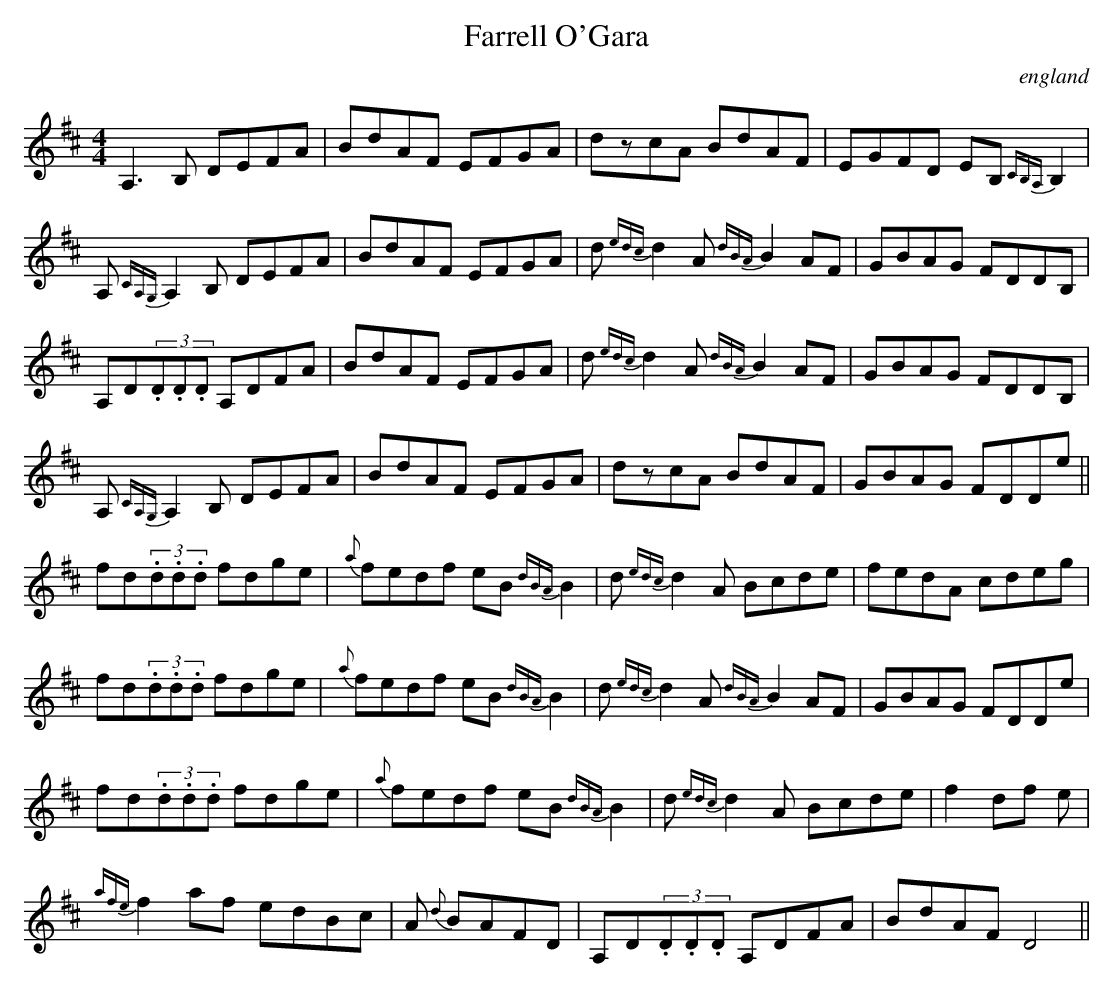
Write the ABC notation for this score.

X:1
T:Farrell O'Gara
O:england
M:4/4
K:D
A,3B, DEFA | BdAF EFGA | dzcA BdAF | EGFD EB, {CB,A,}B,2 |
A, {CA,G,}A,2B, DEFA | BdAF EFGA | d {edc}d2A {dBA}B2 AF | GBAG FDDB, |
A,D(3.D.D.D A,DFA | BdAF EFGA | d {edc}d2A {dBA}B2 AF | GBAG FDDB, |
A, {CA,G,}A,2B, DEFA | BdAF EFGA | dzcA BdAF | GBAG FDDe ||
fd(3.d.d.d fdge | {a}fedf eB {dBA}B2 | d {edc}d2A Bcde | fedA cdeg |
fd(3.d.d.d fdge | {a}fedf eB {dBA}B2 | d {edc}d2A {dBA}B2 AF | GBAG FDDe |
fd(3.d.d.d fdge | {a}fedf eB {dBA}B2 | d {edc}d2A Bcde | f2df +e3B3+e |
{afe}f2 af edBc | +d3D3+A {d}BAFD | A,D(3.D.D.D A,DFA | BdAF D4 ||
